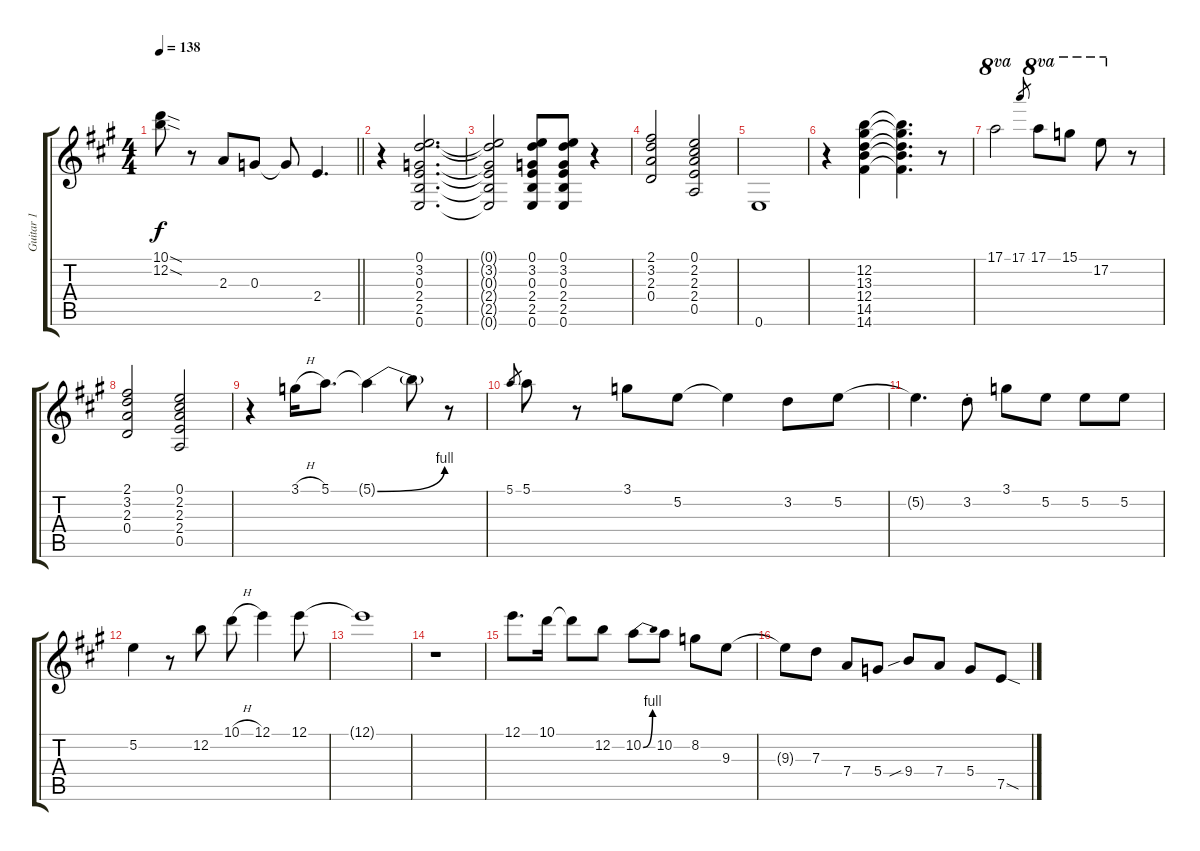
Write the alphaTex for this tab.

\track ("Guitar 1" "Guitar 1") {instrument electricguitarclean}
\staff {score tabs}
\tuning (E4 B3 G3 D3 A2 E2) {hide}
\ts (4 4)
\tempo 138
\clef g2
\barLineRight lightlight
\ks a
(10.1{sod} 12.2{sod}).8{dy f} r.8 2.3.8 0.3.8 0.3{t}.8 2.4.4{d} |
r.4 (0.1 3.2 0.3 2.4 2.5 0.6).2{d} |
(0.1{t} 3.2{t} 0.3{t} 2.4{t} 2.5{t} 0.6{t}).2 (0.1 3.2 0.3 2.4 2.5 0.6).8 (0.1 3.2 0.3 2.4 2.5 0.6).8 r.4 |
(2.1 3.2 2.3 0.4).2 (0.1 2.2 2.3 2.4 0.5).2 |
0.6.1 |
r.4 (12.2 13.3 12.4 14.5 14.6).4 (12.2{t} 13.3{t} 12.4{t} 14.5{t} 14.6{t}).4{d} r.8 |
17.1.2{ot 8va} 17.1.8{gr} 17.1.8{ot 8va} 15.1.8{ot 8va} 17.2.8{ot 8va} r.8 |
(2.1 3.2 2.3 0.4).2 (0.1 2.2 2.3 2.4 0.5).2 |
r.4 3.1{h}.16 5.1.8{d} 5.1{be (bend 0 0 60 4) t}.4 5.1{t}.8 r.8 |
5.1.8{gr} 5.1.8 r.8 3.1.8 5.2.8 5.2{t}.4 3.2.8 5.2.8 |
5.2{t}.4{d} 3.2{st}.8 3.1.8 5.2.8 5.2.8 5.2.8 |
5.2.4 r.8 12.2.8 10.1{h}.8 12.1.4 12.1.8 |
12.1{t}.1 |
r.1 |
12.1.8{d} 10.1.16 10.1{t}.8 12.2.8 10.2{be (bend 0 0 60 4)}.8 10.2.8 8.2.8 9.3.8 |
9.3{t}.8 7.3.8 7.4.8 5.4.8 9.4{sib}.8 7.4.8 5.4.8 7.5{sod}.8
